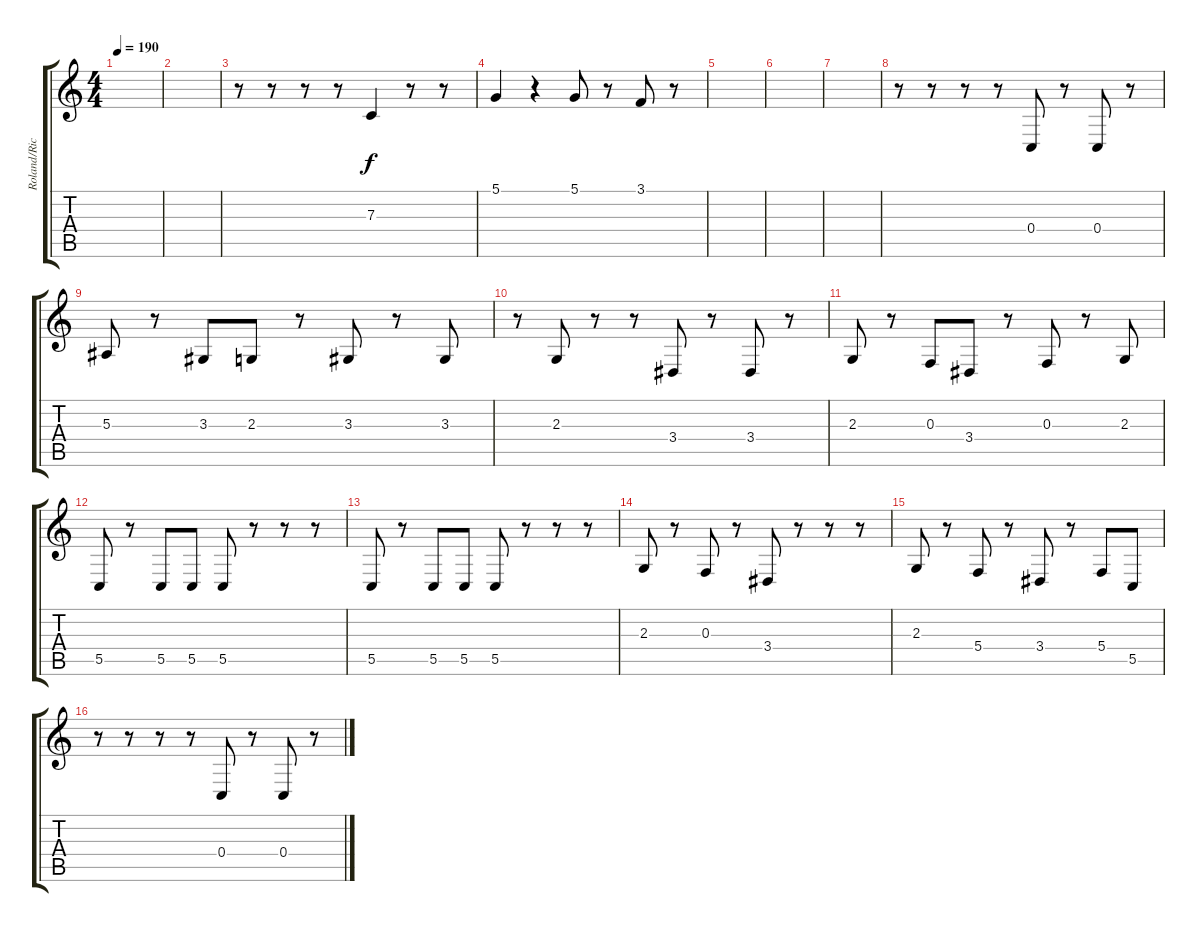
\track ("Roland/Richard" "Roland/Ric") {instrument pad1newage}
\staff {score tabs}
\tuning (D4 A3 F3 C3 G2 C2) {hide}
\ts (4 4)
\tempo 190
\clef g2
\ks c
|
|
r.8 r.8 r.8 r.8 7.3.4 r.8 r.8 |
5.1.4 r.4 5.1.8 r.8 3.1.8 r.8 |
|
|
|
r.8 r.8 r.8 r.8 0.4.8 r.8 0.4.8 r.8 |
5.3.8 r.8 3.3.8 2.3.8 r.8 3.3.8 r.8 3.3.8 |
r.8 2.3.8 r.8 r.8 3.4.8 r.8 3.4.8 r.8 |
2.3.8 r.8 0.3.8 3.4.8 r.8 0.3.8 r.8 2.3.8 |
5.5.8 r.8 5.5.8 5.5.8 5.5.8 r.8 r.8 r.8 |
5.5.8 r.8 5.5.8 5.5.8 5.5.8 r.8 r.8 r.8 |
2.3.8 r.8 0.3.8 r.8 3.4.8 r.8 r.8 r.8 |
2.3.8 r.8 5.4.8 r.8 3.4.8 r.8 5.4.8 5.5.8 |
r.8 r.8 r.8 r.8 0.4.8 r.8 0.4.8 r.8
